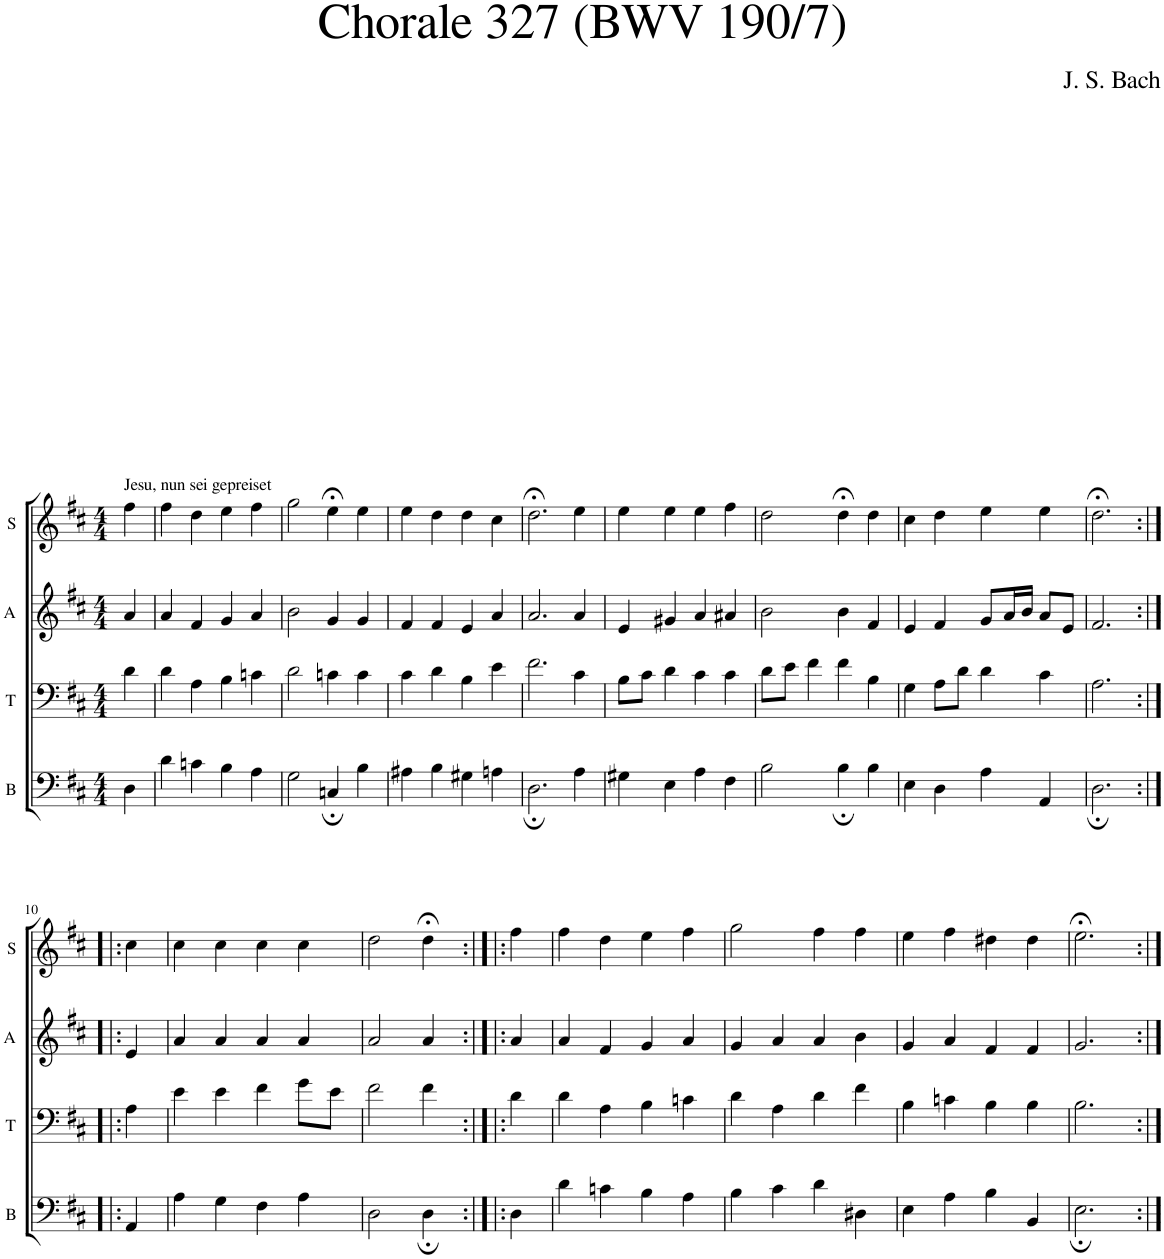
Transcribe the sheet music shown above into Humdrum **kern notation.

**kern	**kern	**kern	**kern
*part4	*part3	*part2	*part1
*staff4	*staff3	*staff2	*staff1
*I"B	*I"T	*I"A	*I"S
*I'B	*I'T	*I'A	*I'S
*clefF4	*clefF4	*clefG2	*clefG2
*k[f#c#]	*k[f#c#]	*k[f#c#]	*k[f#c#]
*M4/4	*M4/4	*M4/4	*M4/4
=1	=1	=1	=1
!	!	!	!LO:TX:a:t=Jesu, nun sei gepreiset
4D\	4d\	4a/	4ff#\
=2	=2	=2	=2
4d\	4d\	4a/	4ff#\
4cn\	4A\	4f#/	4dd\
4B\	4B\	4g/	4ee\
4A\	4cn\	4a/	4ff#\
=3	=3	=3	=3
2G\	2d\	2b\	2gg\
4Cn;/	4cn\	4g/	4ee;<\
4B\	4c\	4g/	4ee\
=4	=4	=4	=4
4A#X\	4c#\	4f#/	4ee\
4B\	4d\	4f#/	4dd\
4G#X\	4B\	4e/	4dd\
4An\	4e\	4a/	4cc#\
=5	=5	=5	=5
2.D;\	2.f#\	2.a/	2.dd;<\
4A\	4c#\	4a/	4ee\
=6	=6	=6	=6
4G#X\	8B\L	4e/	4ee\
.	8c#\J	.	.
4E\	4d\	4g#X/	4ee\
4A\	4c#\	4a/	4ee\
4F#\	4c#\	4a#X/	4ff#\
=7	=7	=7	=7
2B\	8d\L	2b\	2dd\
.	8e\J	.	.
.	4f#\	.	.
4B;\	4f#\	4b\	4dd;<\
4B\	4B\	4f#/	4dd\
=8	=8	=8	=8
4E\	4G\	4e/	4cc#\
4D\	8A\L	4f#/	4dd\
.	8d\J	.	.
4A\	4d\	8g/L	4ee\
.	.	16a/L	.
.	.	16b/JJ	.
4AA/	4c#\	8a/L	4ee\
.	.	8e/J	.
=9	=9	=9	=9
2.D;\	2.A\	2.f#/	2.dd;<\
!!LO:LB:g=z
=10:|!|:	=10:|!|:	=10:|!|:	=10:|!|:
4AA/	4A\	4e/	4cc#\
=11	=11	=11	=11
4A\	4e\	4a/	4cc#\
4G\	4e\	4a/	4cc#\
4F#\	4f#\	4a/	4cc#\
4A\	8g\L	4a/	4cc#\
.	8e\J	.	.
=12	=12	=12	=12
2D\	2f#\	2a/	2dd\
4D;\	4f#\	4a/	4dd;<\
=13:|!|:	=13:|!|:	=13:|!|:	=13:|!|:
4D\	4d\	4a/	4ff#\
=14	=14	=14	=14
4d\	4d\	4a/	4ff#\
4cn\	4A\	4f#/	4dd\
4B\	4B\	4g/	4ee\
4A\	4cn\	4a/	4ff#\
=15	=15	=15	=15
4B\	4d\	4g/	2gg\
4c#\	4A\	4a/	.
4d\	4d\	4a/	4ff#\
4D#X\	4f#\	4b\	4ff#\
=16	=16	=16	=16
4E\	4B\	4g/	4ee\
4A\	4cn\	4a/	4ff#\
4B\	4B\	4f#/	4dd#X\
4BB/	4B\	4f#/	4dd#\
=17	=17	=17	=17
2.E;\	2.B\	2.g/	2.ee;<\
=:|!	=:|!	=:|!	=:|!
*-	*-	*-	*-
